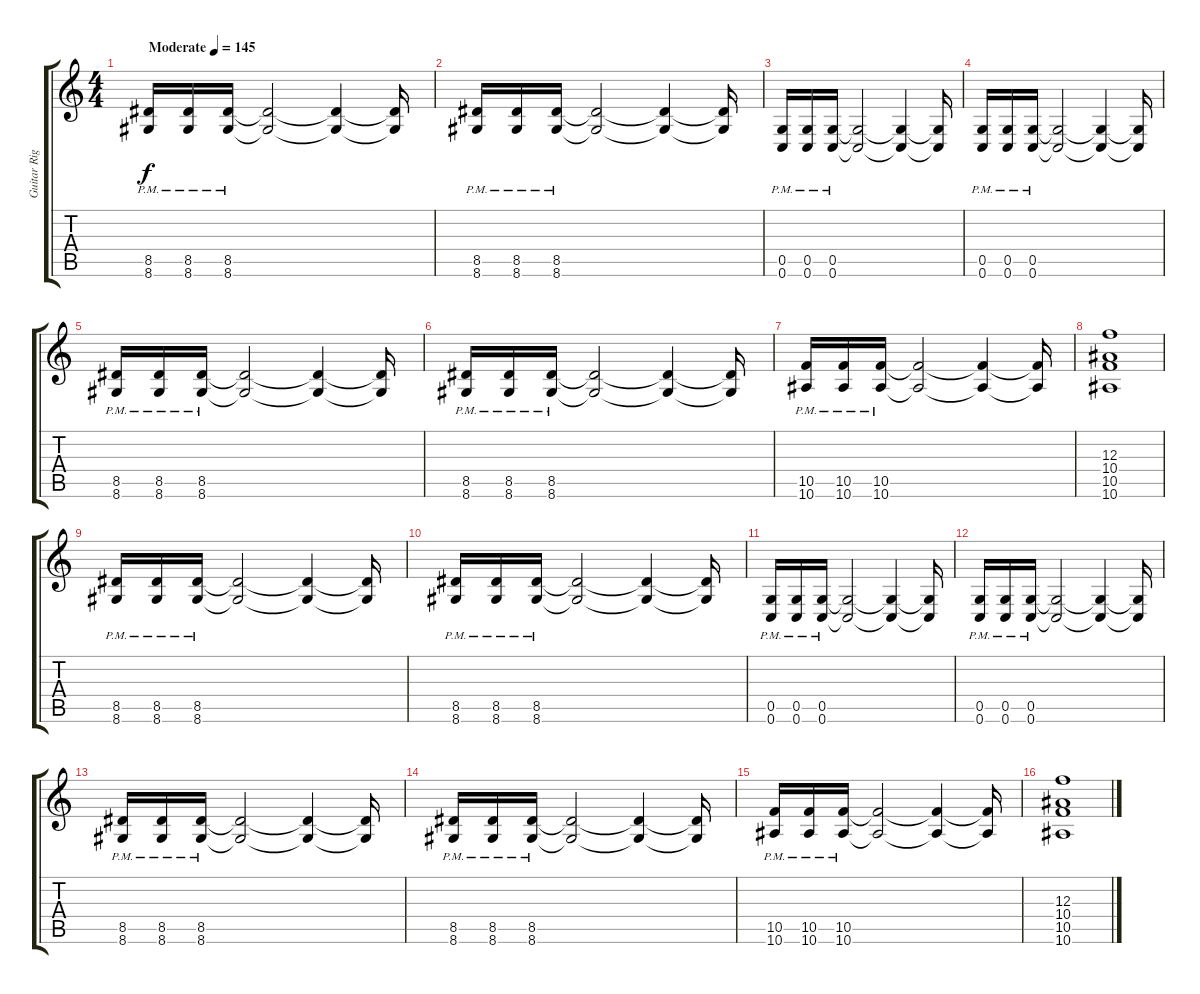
\track ("Guitar Right" "Guitar Rig") {instrument distortionguitar}
\staff {score tabs}
\tuning (D4 A3 F3 C3 G2 C2) {hide}
\ts (4 4)
\tempo (145 "Moderate")
\clef g2
\ks c
(8.5{pm} 8.6{pm}).16{dy f instrument distortionguitar} (8.5{pm} 8.6{pm}).16 (8.5{pm} 8.6{pm}).16{beam merge} (8.5{t} 8.6{t}).2 (8.5{t} 8.6{t}).4 (8.5{t} 8.6{t}).16 |
(8.5{pm} 8.6{pm}).16 (8.5{pm} 8.6{pm}).16 (8.5{pm} 8.6{pm}).16{beam merge} (8.5{t} 8.6{t}).2 (8.5{t} 8.6{t}).4 (8.5{t} 8.6{t}).16 |
(0.5{pm} 0.6{pm}).16 (0.5{pm} 0.6{pm}).16 (0.5{pm} 0.6{pm}).16{beam merge} (0.5{t} 0.6{t}).2 (0.5{t} 0.6{t}).4 (0.5{t} 0.6{t}).16 |
(0.5{pm} 0.6{pm}).16 (0.5{pm} 0.6{pm}).16 (0.5{pm} 0.6{pm}).16{beam merge} (0.5{t} 0.6{t}).2 (0.5{t} 0.6{t}).4 (0.5{t} 0.6{t}).16 |
(8.5{pm} 8.6{pm}).16 (8.5{pm} 8.6{pm}).16 (8.5{pm} 8.6{pm}).16{beam merge} (8.5{t} 8.6{t}).2 (8.5{t} 8.6{t}).4 (8.5{t} 8.6{t}).16 |
(8.5{pm} 8.6{pm}).16 (8.5{pm} 8.6{pm}).16 (8.5{pm} 8.6{pm}).16{beam merge} (8.5{t} 8.6{t}).2 (8.5{t} 8.6{t}).4 (8.5{t} 8.6{t}).16 |
(10.5{pm} 10.6{pm}).16 (10.5{pm} 10.6{pm}).16 (10.5{pm} 10.6{pm}).16{beam merge} (10.5{t} 10.6{t}).2 (10.5{t} 10.6{t}).4 (10.5{t} 10.6{t}).16 |
(12.3 10.4 10.5 10.6).1 |
(8.5{pm} 8.6{pm}).16 (8.5{pm} 8.6{pm}).16 (8.5{pm} 8.6{pm}).16{beam merge} (8.5{t} 8.6{t}).2 (8.5{t} 8.6{t}).4 (8.5{t} 8.6{t}).16 |
(8.5{pm} 8.6{pm}).16 (8.5{pm} 8.6{pm}).16 (8.5{pm} 8.6{pm}).16{beam merge} (8.5{t} 8.6{t}).2 (8.5{t} 8.6{t}).4 (8.5{t} 8.6{t}).16 |
(0.5{pm} 0.6{pm}).16 (0.5{pm} 0.6{pm}).16 (0.5{pm} 0.6{pm}).16{beam merge} (0.5{t} 0.6{t}).2 (0.5{t} 0.6{t}).4 (0.5{t} 0.6{t}).16 |
(0.5{pm} 0.6{pm}).16 (0.5{pm} 0.6{pm}).16 (0.5{pm} 0.6{pm}).16{beam merge} (0.5{t} 0.6{t}).2 (0.5{t} 0.6{t}).4 (0.5{t} 0.6{t}).16 |
(8.5{pm} 8.6{pm}).16 (8.5{pm} 8.6{pm}).16 (8.5{pm} 8.6{pm}).16{beam merge} (8.5{t} 8.6{t}).2 (8.5{t} 8.6{t}).4 (8.5{t} 8.6{t}).16 |
(8.5{pm} 8.6{pm}).16 (8.5{pm} 8.6{pm}).16 (8.5{pm} 8.6{pm}).16{beam merge} (8.5{t} 8.6{t}).2 (8.5{t} 8.6{t}).4 (8.5{t} 8.6{t}).16 |
(10.5{pm} 10.6{pm}).16 (10.5{pm} 10.6{pm}).16 (10.5{pm} 10.6{pm}).16{beam merge} (10.5{t} 10.6{t}).2 (10.5{t} 10.6{t}).4 (10.5{t} 10.6{t}).16 |
(12.3 10.4 10.5 10.6).1
